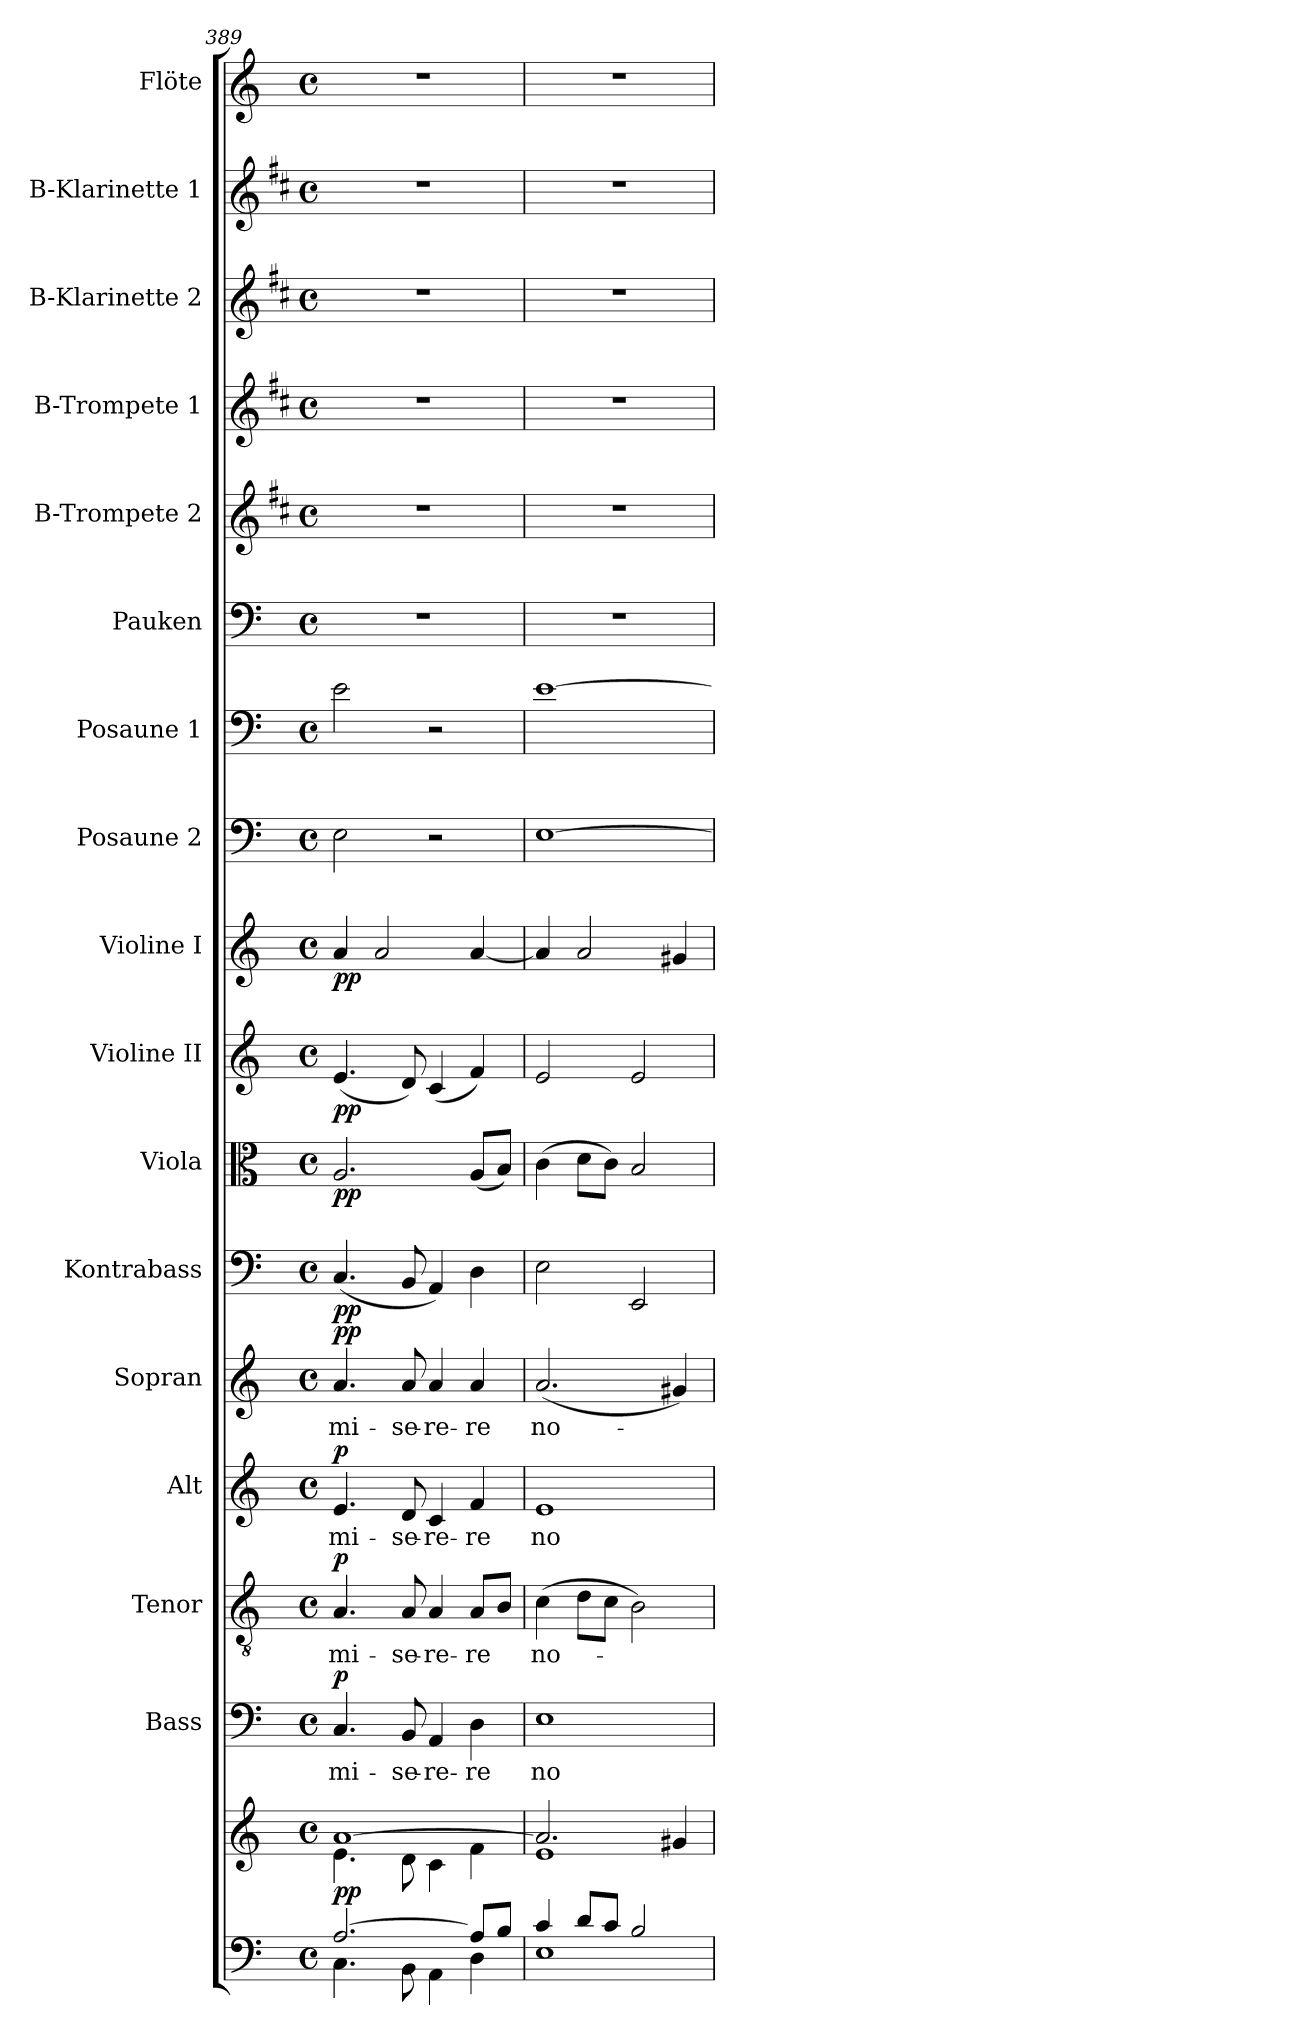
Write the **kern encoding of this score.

**kern	**kern	**dynam	**kern	**text	**dynam	**kern	**text	**dynam	**kern	**text	**dynam	**kern	**text	**dynam	**kern	**dynam	**kern	**dynam	**kern	**dynam	**kern	**dynam	**kern	**kern	**kern	**kern	**kern	**kern	**kern	**kern
*part17	*part17	*part17	*part16	*part16	*part16	*part15	*part15	*part15	*part14	*part14	*part14	*part13	*part13	*part13	*part12	*part12	*part11	*part11	*part10	*part10	*part9	*part9	*part8	*part7	*part6	*part5	*part4	*part3	*part2	*part1
*staff18	*staff17	*staff17/18	*staff16	*staff16	*staff16	*staff15	*staff15	*staff15	*staff14	*staff14	*staff14	*staff13	*staff13	*staff13	*staff12	*staff12	*staff11	*staff11	*staff10	*staff10	*staff9	*staff9	*staff8	*staff7	*staff6	*staff5	*staff4	*staff3	*staff2	*staff1
*	*	*	*I"Bass	*	*	*I"Tenor	*	*	*I"Alt	*	*	*I"Sopran	*	*	*I"Kontrabass	*	*I"Viola	*	*I"Violine II	*	*I"Violine I	*	*I"Posaune 2	*I"Posaune 1	*I"Pauken	*I"B-Trompete 2	*I"B-Trompete 1	*I"B-Klarinette 2	*I"B-Klarinette 1	*I"Flöte
*	*	*	*I'B.	*	*	*I'T.	*	*	*I'A.	*	*	*I'S.	*	*	*I'Kb.	*	*I'Vla.	*	*I'Vl. II	*	*I'Vl. I	*	*I'Pos. 2	*I'Pos. 1	*I'Pk.	*I'B Trp. 2	*I'B Trp. 1	*I'B Kl. 2	*I'B Kl. 1	*I'Fl.
!!LO:PB:g=z
*clefF4	*clefG2	*	*clefF4	*	*	*clefGv2	*	*	*clefG2	*	*	*clefG2	*	*	*clefF4	*	*clefC3	*	*clefG2	*	*clefG2	*	*clefF4	*clefF4	*clefF4	*clefG2	*clefG2	*clefG2	*clefG2	*clefG2
*	*	*	*	*	*	*	*	*	*	*	*	*	*	*	*ITrd7c12	*	*	*	*	*	*	*	*	*	*	*ITrd1c2	*ITrd1c2	*ITrd1c2	*ITrd1c2	*
*k[]	*k[]	*	*k[]	*	*	*k[]	*	*	*k[]	*	*	*k[]	*	*	*k[]	*	*k[]	*	*k[]	*	*k[]	*	*k[]	*k[]	*k[]	*k[]	*k[]	*k[]	*k[]	*k[]
*C:	*C:	*	*C:	*	*	*C:	*	*	*C:	*	*	*C:	*	*	*C:	*	*C:	*	*C:	*	*C:	*	*C:	*C:	*C:	*C:	*C:	*C:	*C:	*C:
*M4/4	*M4/4	*	*M4/4	*	*	*M4/4	*	*	*M4/4	*	*	*M4/4	*	*	*M4/4	*	*M4/4	*	*M4/4	*	*M4/4	*	*M4/4	*M4/4	*M4/4	*M4/4	*M4/4	*M4/4	*M4/4	*M4/4
*met(c)	*met(c)	*	*met(c)	*	*	*met(c)	*	*	*met(c)	*	*	*met(c)	*	*	*met(c)	*	*met(c)	*	*met(c)	*	*met(c)	*	*met(c)	*met(c)	*met(c)	*met(c)	*met(c)	*met(c)	*met(c)	*met(c)
=389	=389	=389	=389	=389	=389	=389	=389	=389	=389	=389	=389	=389	=389	=389	=389	=389	=389	=389	=389	=389	=389	=389	=389	=389	=389	=389	=389	=389	=389	=389
*^	*^	*	*	*	*	*	*	*	*	*	*	*	*	*	*	*	*	*	*	*	*	*	*	*	*	*	*	*	*	*
!	!	!	!	!LO:DY:b	!	!LO:LY:b	!LO:DY:a	!	!LO:LY:b	!LO:DY:a	!	!LO:LY:b	!LO:DY:a	!	!LO:LY:b	!LO:DY:a	!	!LO:DY:b	!	!LO:DY:b	!	!LO:DY:b	!	!LO:DY:b	!	!	!	!	!	!	!	!
[>2.A/	4.C\	[>1a	4.e\	pp	4.C/	mi-	p	4.A/	mi-	p	4.e/	mi-	p	4.a/	mi-	pp	(<4.CC/	pp	2.A/	pp	(<4.e/	pp	4a/	pp	2E\	2e\	1r	1r	1r	1r	1r	1r
.	.	.	.	.	.	.	.	.	.	.	.	.	.	.	.	.	.	.	.	.	.	.	2a/	.	.	.	.	.	.	.	.	.
!	!	!	!	!	!	!LO:LY:b	!	!	!LO:LY:b	!	!	!LO:LY:b	!	!	!LO:LY:b	!	!	!	!	!	!	!	!	!	!	!	!	!	!	!	!	!
.	8BB\	.	8d\	.	8BB/	-se-	.	8A/	-se-	.	8d/	-se-	.	8a/	-se-	.	8BBB/	.	.	.	8d/)	.	.	.	.	.	.	.	.	.	.	.
!	!	!	!	!	!	!LO:LY:b	!	!	!LO:LY:b	!	!	!LO:LY:b	!	!	!LO:LY:b	!	!	!	!	!	!	!	!	!	!	!	!	!	!	!	!	!
.	4AA\	.	4c\	.	4AA/	-re-	.	4A/	-re-	.	4c/	-re-	.	4a/	-re-	.	4AAA/)	.	.	.	(<4c/	.	.	.	2r	2r	.	.	.	.	.	.
!	!	!	!	!	!	!LO:LY:b	!	!	!LO:LY:b	!	!	!LO:LY:b	!	!	!LO:LY:b	!	!	!	!	!	!	!	!	!	!	!	!	!	!	!	!	!
8A/L]	4D\	.	4f\	.	4D\	-re	.	8A/L	-re	.	4f/	-re	.	4a/	-re	.	4DD\	.	(<8A/L	.	4f/)	.	[4a/	.	.	.	.	.	.	.	.	.
8B/J	.	.	.	.	.	.	.	8B/J	.	.	.	.	.	.	.	.	.	.	8B/J)	.	.	.	.	.	.	.	.	.	.	.	.	.
=390	=390	=390	=390	=390	=390	=390	=390	=390	=390	=390	=390	=390	=390	=390	=390	=390	=390	=390	=390	=390	=390	=390	=390	=390	=390	=390	=390	=390	=390	=390	=390	=390
!	!	!	!	!	!	!LO:LY:b	!	!	!LO:LY:b	!	!	!LO:LY:b	!	!	!LO:LY:b	!	!	!	!	!	!	!	!	!	!	!	!	!	!	!	!	!
4c/	1E	2.a/]	1e	.	1E	no-	.	(>4c\	no-	.	1e	no-	.	(<2.a/	no-	.	2EE\	.	(>4c\	.	2e/	.	4a/]	.	[1E	[1e	1r	1r	1r	1r	1r	1r
8d/L	.	.	.	.	.	.	.	8d\L	.	.	.	.	.	.	.	.	.	.	8d\L	.	.	.	2a/	.	.	.	.	.	.	.	.	.
8c/J	.	.	.	.	.	.	.	8c\J	.	.	.	.	.	.	.	.	.	.	8c\J)	.	.	.	.	.	.	.	.	.	.	.	.	.
2B/	.	.	.	.	.	.	.	2B\)	.	.	.	.	.	.	.	.	2EEE/	.	2B/	.	2e/	.	.	.	.	.	.	.	.	.	.	.
.	.	4g#X/	.	.	.	.	.	.	.	.	.	.	.	4g#X/)	.	.	.	.	.	.	.	.	4g#X/	.	.	.	.	.	.	.	.	.
*v	*v	*	*	*	*	*	*	*	*	*	*	*	*	*	*	*	*	*	*	*	*	*	*	*	*	*	*	*	*	*	*	*
*	*v	*v	*	*	*	*	*	*	*	*	*	*	*	*	*	*	*	*	*	*	*	*	*	*	*	*	*	*	*	*	*
=	=	=	=	=	=	=	=	=	=	=	=	=	=	=	=	=	=	=	=	=	=	=	=	=	=	=	=	=	=	=
*-	*-	*-	*-	*-	*-	*-	*-	*-	*-	*-	*-	*-	*-	*-	*-	*-	*-	*-	*-	*-	*-	*-	*-	*-	*-	*-	*-	*-	*-	*-
